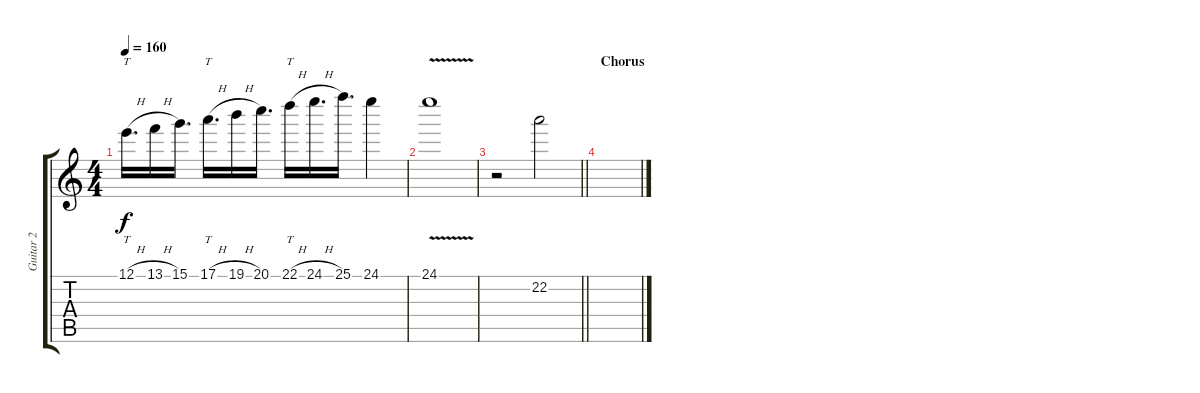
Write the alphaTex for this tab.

\track ("Guitar 2" "Guitar 2") {mute instrument distortionguitar}
\staff {score tabs}
\tuning (E4 B3 G3 D3 A2 E2) {hide}
\ts (4 4)
\tempo 160
\clef g2
\ks c
12.1{h}.16{tt d dy f} 13.1{h}.16 15.1.16{d} 17.1{h}.16{tt d} 19.1{h}.16 20.1.16{d} 22.1{h}.16{tt} 24.1{h}.16{d} 25.1.16{d} 24.1.4 |
24.1{v}.1 |
\barLineRight lightlight
r.2 22.2.2 |
\section ("" "Chorus")
